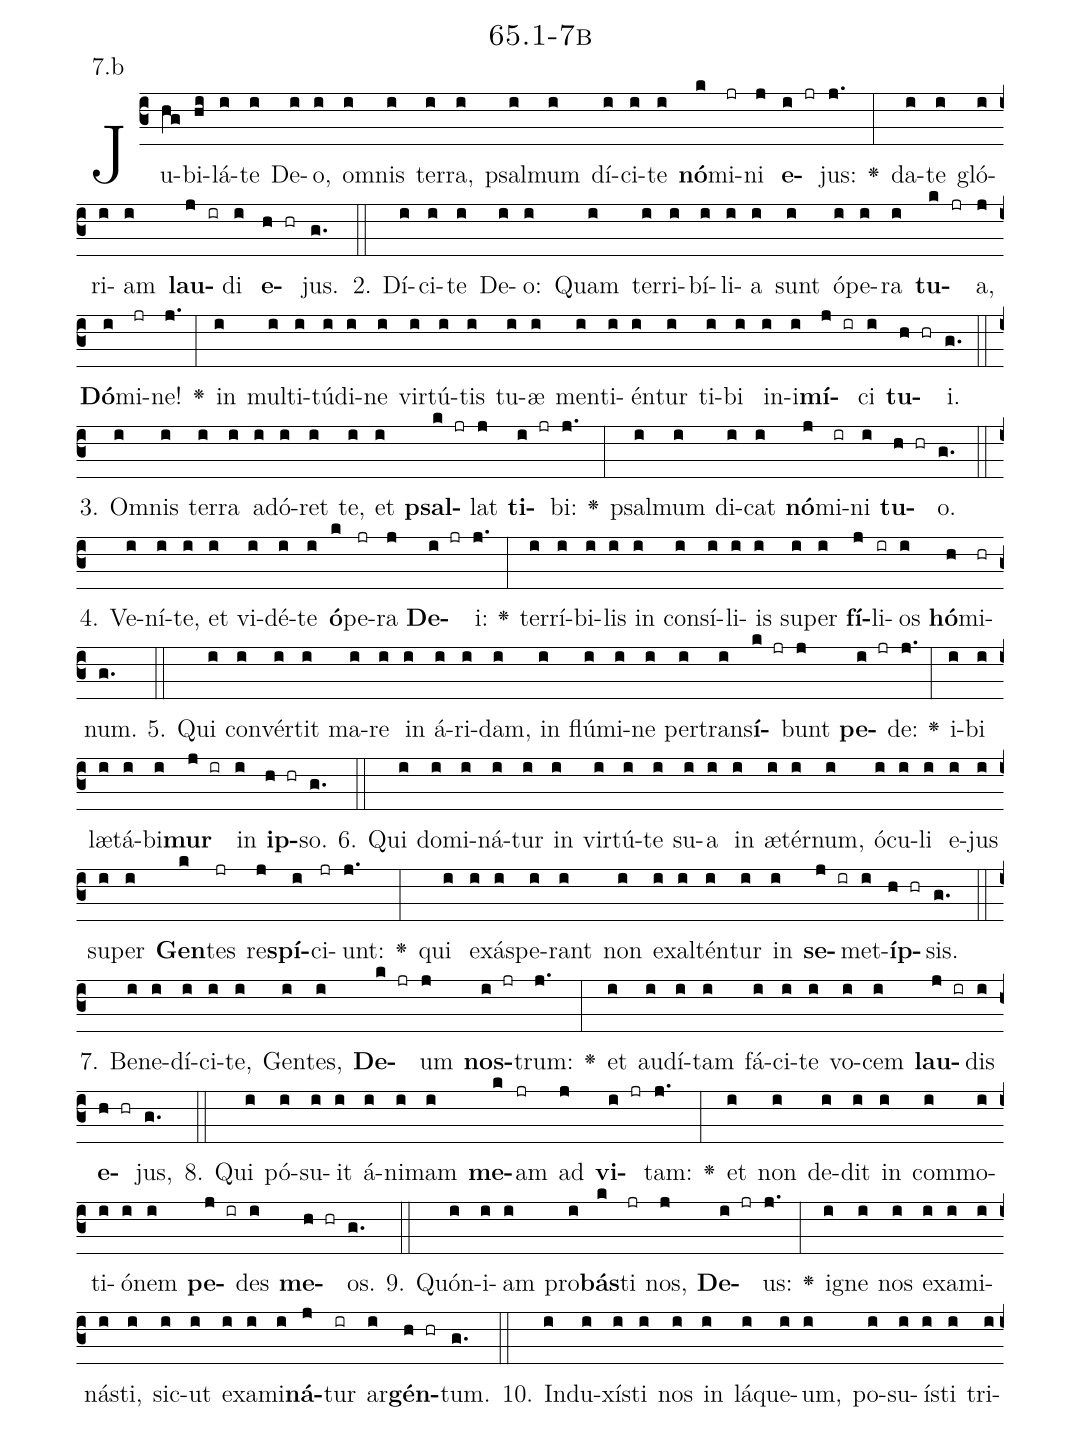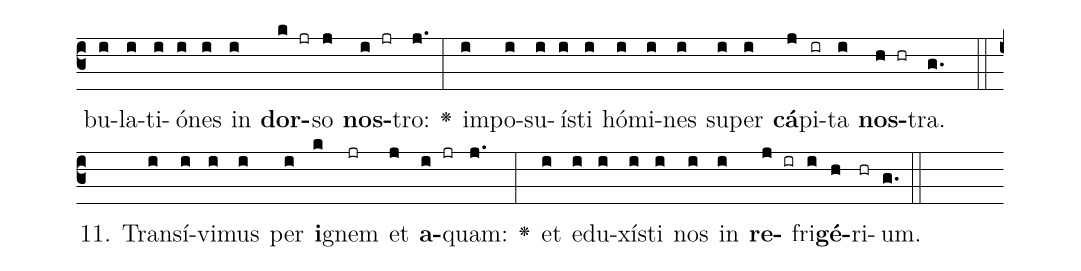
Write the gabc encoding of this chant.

name: 65.1-7b;
annotation: 7.b;
%%
(c3)Ju(hg)bi(hi)lá(i)te(i) De(i)o,(i) om(i)nis(i) ter(i)ra,(i) psal(i)mum(i) dí(i)ci(i)te(i) <b>nó</b>(k)mi(jr)ni(j) <b>e</b>(i jr)jus:(j.) <v>\greheightstar</v>(:) da(i)te(i) gló(i)ri(i)am(i) <b>lau</b>(j ir)di(i) <b>e</b>(h hr)jus.(g.) (::)
2. Dí(i)ci(i)te(i) De(i)o:(i) Quam(i) ter(i)ri(i)bí(i)li(i)a(i) sunt(i) ó(i)pe(i)ra(i) <b>tu</b>(k jr)a,(j) <b>Dó</b>(i)mi(jr)ne!(j.) <v>\greheightstar</v>(:) in(i) mul(i)ti(i)tú(i)di(i)ne(i) vir(i)tú(i)tis(i) tu(i)æ(i) men(i)ti(i)én(i)tur(i) ti(i)bi(i) in(i)i(i)<b>mí</b>(j ir)ci(i) <b>tu</b>(h hr)i.(g.) (::)
3. Om(i)nis(i) ter(i)ra(i) ad(i)ó(i)ret(i) te,(i) et(i) <b>psal</b>(k jr)lat(j) <b>ti</b>(i jr)bi:(j.) <v>\greheightstar</v>(:) psal(i)mum(i) di(i)cat(i) <b>nó</b>(j)mi(ir)ni(i) <b>tu</b>(h hr)o.(g.) (::)
4. Ve(i)ní(i)te,(i) et(i) vi(i)dé(i)te(i) <b>ó</b>(k)pe(jr)ra(j) <b>De</b>(i jr)i:(j.) <v>\greheightstar</v>(:) ter(i)rí(i)bi(i)lis(i) in(i) con(i)sí(i)li(i)is(i) su(i)per(i) <b>fí</b>(j)li(ir)os(i) <b>hó</b>(h)mi(hr)num.(g.) (::)
5. Qui(i) con(i)vér(i)tit(i) ma(i)re(i) in(i) á(i)ri(i)dam,(i) in(i) flú(i)mi(i)ne(i) per(i)trans(i)<b>í</b>(k jr)bunt(j) <b>pe</b>(i jr)de:(j.) <v>\greheightstar</v>(:) i(i)bi(i) læ(i)tá(i)bi(i)<b>mur</b>(j ir) in(i) <b>ip</b>(h hr)so.(g.) (::)
6. Qui(i) do(i)mi(i)ná(i)tur(i) in(i) vir(i)tú(i)te(i) su(i)a(i) in(i) æ(i)tér(i)num,(i) ó(i)cu(i)li(i) e(i)jus(i) su(i)per(i) <b>Gen</b>(k)tes(jr) re(j)<b>spí</b>(i)ci(jr)unt:(j.) <v>\greheightstar</v>(:) qui(i) ex(i)ás(i)pe(i)rant(i) non(i) ex(i)al(i)tén(i)tur(i) in(i) <b>se</b>(j ir)met(i)<b>íp</b>(h hr)sis.(g.) (::)
7. Be(i)ne(i)dí(i)ci(i)te,(i) Gen(i)tes,(i) <b>De</b>(k jr)um(j) <b>nos</b>(i jr)trum:(j.) <v>\greheightstar</v>(:) et(i) au(i)dí(i)tam(i) fá(i)ci(i)te(i) vo(i)cem(i) <b>lau</b>(j ir)dis(i) <b>e</b>(h hr)jus,(g.) (::)
8. Qui(i) pó(i)su(i)it(i) á(i)ni(i)mam(i) <b>me</b>(k)am(jr) ad(j) <b>vi</b>(i jr)tam:(j.) <v>\greheightstar</v>(:) et(i) non(i) de(i)dit(i) in(i) com(i)mo(i)ti(i)ó(i)nem(i) <b>pe</b>(j ir)des(i) <b>me</b>(h hr)os.(g.) (::)
9. Quón(i)i(i)am(i) pro(i)<b>bás</b>(k)ti(jr) nos,(j) <b>De</b>(i jr)us:(j.) <v>\greheightstar</v>(:) i(i)gne(i) nos(i) ex(i)a(i)mi(i)nás(i)ti,(i) sic(i)ut(i) ex(i)a(i)mi(i)<b>ná</b>(j)tur(ir) ar(i)<b>gén</b>(h hr)tum.(g.) (::)
10. In(i)du(i)xís(i)ti(i) nos(i) in(i) lá(i)que(i)um,(i) po(i)su(i)ís(i)ti(i) tri(i)bu(i)la(i)ti(i)ó(i)nes(i) in(i) <b>dor</b>(k jr)so(j) <b>nos</b>(i jr)tro:(j.) <v>\greheightstar</v>(:) im(i)po(i)su(i)ís(i)ti(i) hó(i)mi(i)nes(i) su(i)per(i) <b>cá</b>(j)pi(ir)ta(i) <b>nos</b>(h hr)tra.(g.) (::)
11. Trans(i)í(i)vi(i)mus(i) per(i) <b>i</b>(k)gnem(jr) et(j) <b>a</b>(i jr)quam:(j.) <v>\greheightstar</v>(:) et(i) e(i)du(i)xís(i)ti(i) nos(i) in(i) <b>re</b>(j ir)fri(i)<b>gé</b>(h)ri(hr)um.(g.) (::)
